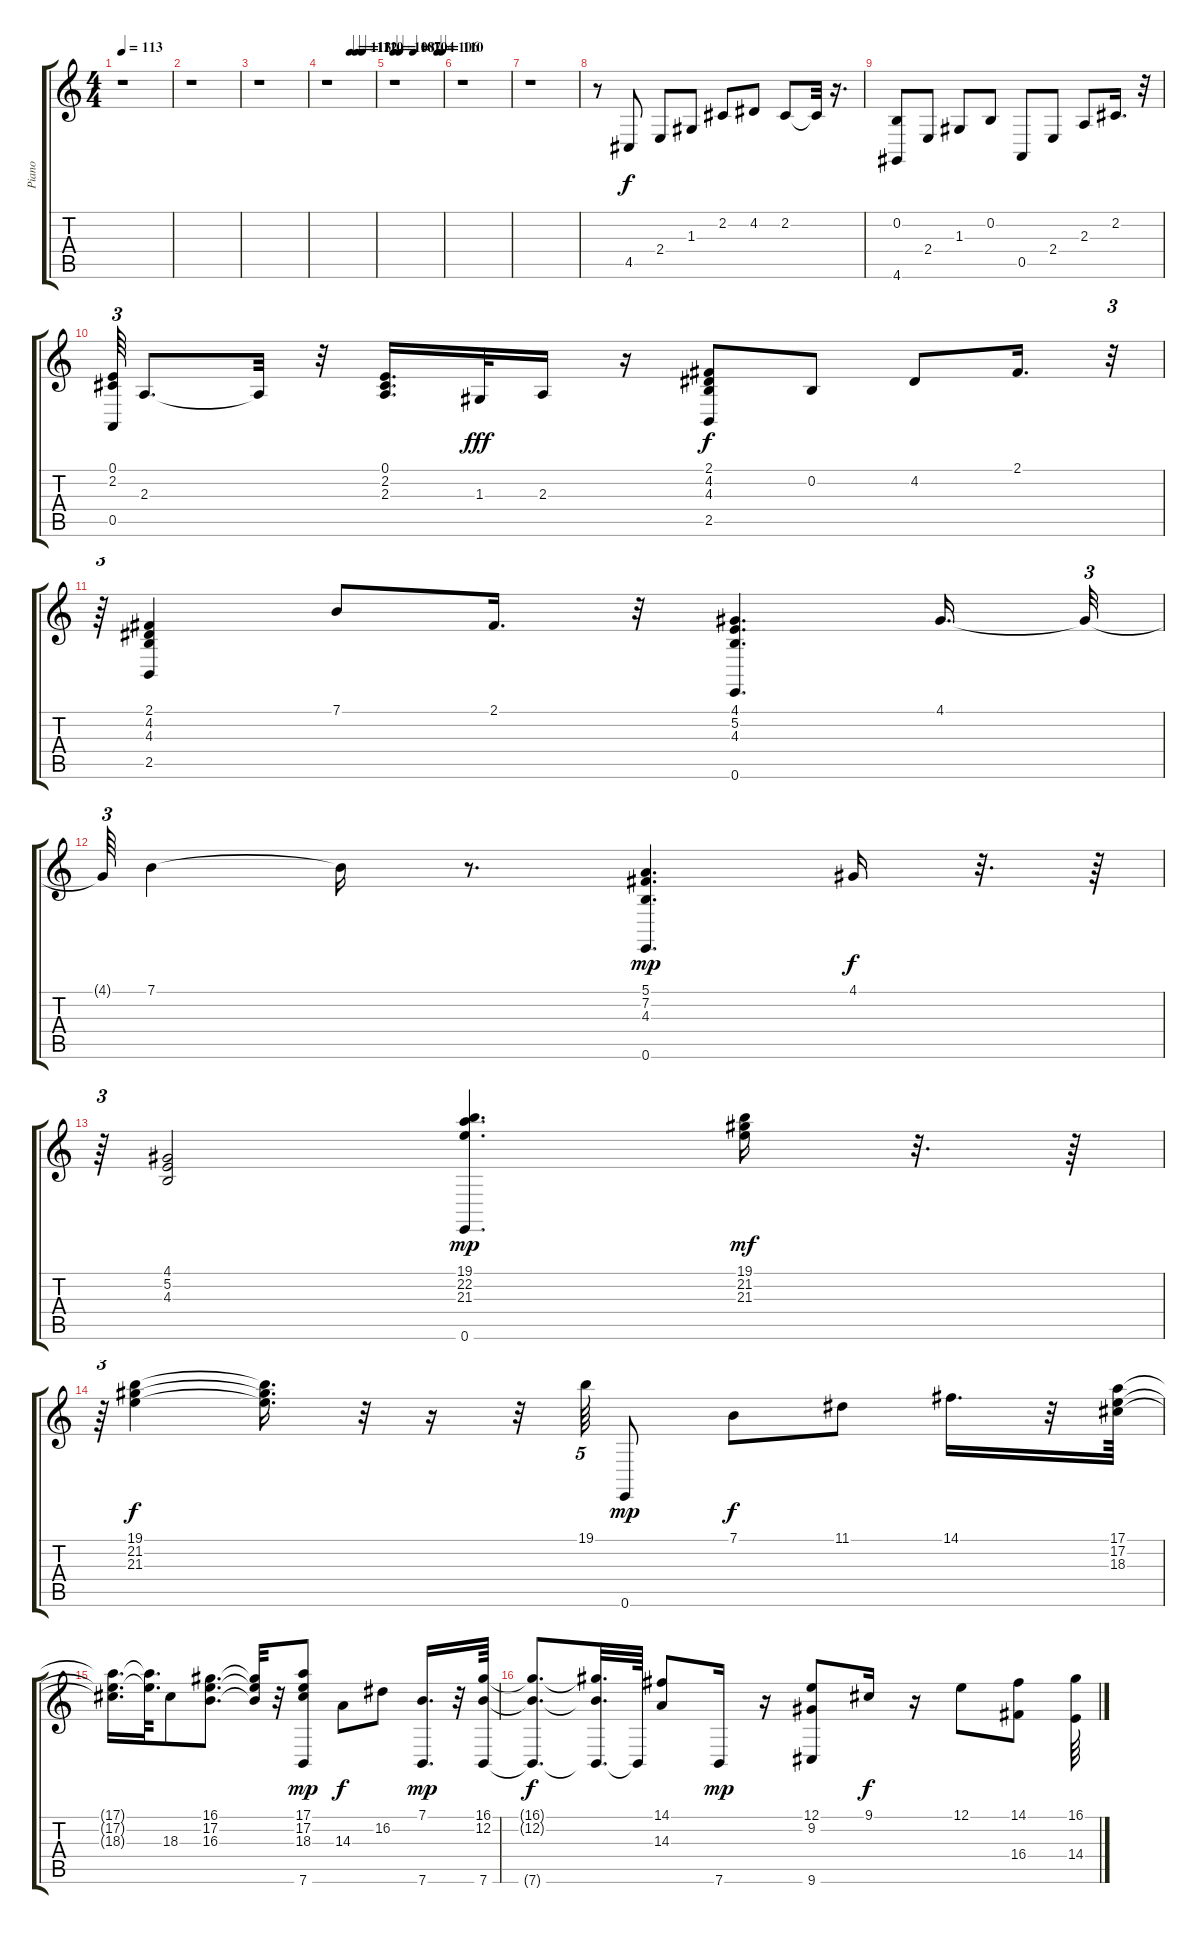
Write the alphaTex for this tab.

\track ("Piano" "Piano") {instrument acousticgrandpiano}
\staff {score tabs}
\tuning (E4 B3 G3 D3 A2 E2) {hide}
\ts (4 4)
\tempo 113
\clef g2
\ks c
r.1{dy f} |
r.1 |
r.1 |
\tempo (113 0.5)
\tempo (112 0.625)
\tempo (110 0.75)
r.1 |
\tempo 108
\tempo (107 0.125)
\tempo (104 0.40625)
\tempo (106 0.90625)
\tempo (110 1)
r.1 |
r.1 |
r.1 |
r.8 4.5.8 2.4.8 1.3.8 2.2.8 4.2.8 2.2.8 2.2{t}.32 r.16{d} |
(0.2 4.6).8 2.4.8 1.3.8 0.2.8 0.5.8 2.4.8 2.3.8 2.2.16{d} r.32 |
(0.1 2.2 0.5).64{tu (3 2)} 2.3.8{d} 2.3{t}.32 r.32 (0.1 2.2 2.3).16{d} 1.3.32{dy fff} 2.3.16 r.16 (2.1 4.2 4.3 2.5).8{dy f} 0.2.8 4.2.8 2.1.16{d} r.32{tu (3 2)} |
r.64{tu (3 2)} (2.1 4.2 4.3 2.5).4 7.1.8 2.1.16{d} r.32 (4.1 5.2 4.3 0.6).4{d} 4.1.16{d} 4.1{t}.32{tu (3 2)} |
4.1{t}.64{tu (3 2)} 7.1.4 7.1{t}.16 r.8{d} (5.1 7.2 4.3 0.6).4{d dy mp} 4.1.16{dy f} r.32{d} r.64 |
r.64{tu (3 2)} (4.1 5.2 4.3).2 (19.1 22.2 21.3 0.6).4{d dy mp} (19.1 21.2 21.3).16{dy mf} r.32{d} r.64 |
r.64{tu (3 2)} (19.1 21.2 21.3).4{dy f} (19.1{t} 21.2{t} 21.3{t}).16{d} r.32 r.16 r.32 19.1.64{tu (5 4)} 0.6.8{dy mp} 7.1.8{dy f} 11.1.8 14.1.16{d} r.32 (17.1 17.2 18.3).64 |
(17.1{t} 17.2{t} 18.3{t}).16{d} (17.1{t} 17.2{t}).64{d} 18.3.8 (16.1 17.2 16.3).8{d} (16.1{t} 17.2{t} 16.3{t}).32 r.32 (17.1 17.2 18.3 7.6).8{dy mp} 14.3.8{dy f} 16.2.8 (7.1 7.6).16{d dy mp} r.32 (16.1 12.2 7.6).64 |
(16.1{t} 12.2{t} 7.6{t}).8{d dy f} (16.1{t} 12.2{t} 7.6{t}).32{d} 7.6{t}.64 (14.1 14.3).8 7.6.16{dy mp} r.16 (12.1 9.2 9.6).8 9.1.16{dy f} r.16 12.1.8 (14.1 16.4).8 (16.1 14.4).64
